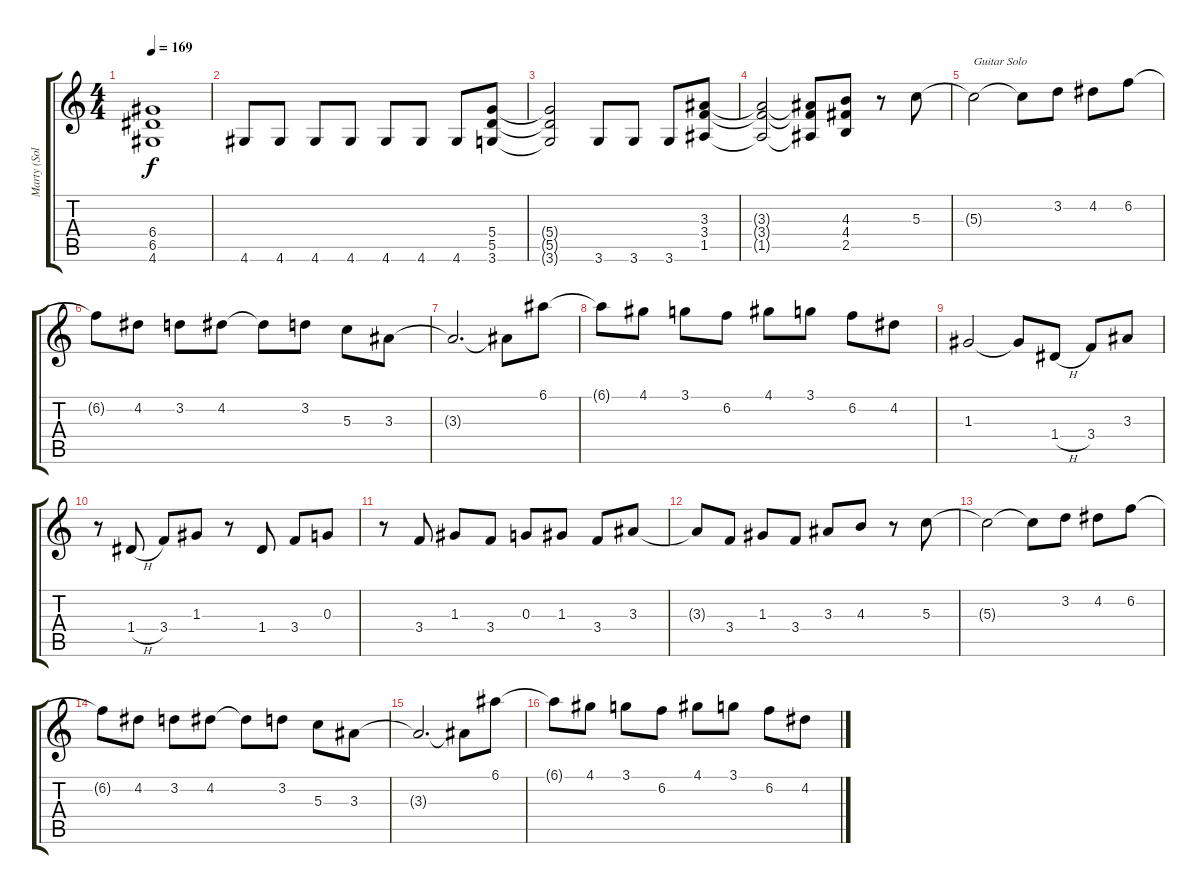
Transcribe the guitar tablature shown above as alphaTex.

\track ("Marty (Solo)" "Marty (Sol") {instrument distortionguitar}
\staff {score tabs}
\tuning (E4 B3 G3 D3 A2 E2) {hide}
\ts (4 4)
\tempo 169
\clef g2
\ks c
(6.4{t} 6.5{t} 4.6{t}).1{dy f} |
4.6.8 4.6.8 4.6.8 4.6.8 4.6.8 4.6.8 4.6.8 (5.4 5.5 3.6).8 |
(5.4{t} 5.5{t} 3.6{t}).2 3.6.8 3.6.8 3.6.8 (3.3 3.4 1.5).8 |
(3.3{t} 3.4{t} 1.5{t}).2 (3.3{t} 3.4{t} 1.5{t}).8 (4.3 4.4 2.5).8 r.8 5.3.8 |
5.3{t}.2{txt "Guitar Solo"} 5.3{t}.8 3.2.8 4.2.8 6.2.8 |
6.2{t}.8 4.2.8 3.2.8 4.2.8 4.2{t}.8 3.2.8 5.3.8 3.3.8 |
3.3{t}.2{d} 3.3{t}.8 6.1.8 |
6.1{t}.8 4.1.8 3.1.8 6.2.8 4.1.8 3.1.8 6.2.8 4.2.8 |
1.3.2 1.3{t}.8 1.4{h}.8 3.4.8 3.3.8 |
r.8 1.4{h}.8 3.4.8 1.3.8 r.8 1.4.8 3.4.8 0.3.8 |
r.8 3.4.8 1.3.8 3.4.8 0.3.8 1.3.8 3.4.8 3.3.8 |
3.3{t}.8 3.4.8 1.3.8 3.4.8 3.3.8 4.3.8 r.8 5.3.8 |
5.3{t}.2 5.3{t}.8 3.2.8 4.2.8 6.2.8 |
6.2{t}.8 4.2.8 3.2.8 4.2.8 4.2{t}.8 3.2.8 5.3.8 3.3.8 |
3.3{t}.2{d} 3.3{t}.8 6.1.8 |
6.1{t}.8 4.1.8 3.1.8 6.2.8 4.1.8 3.1.8 6.2.8 4.2.8
